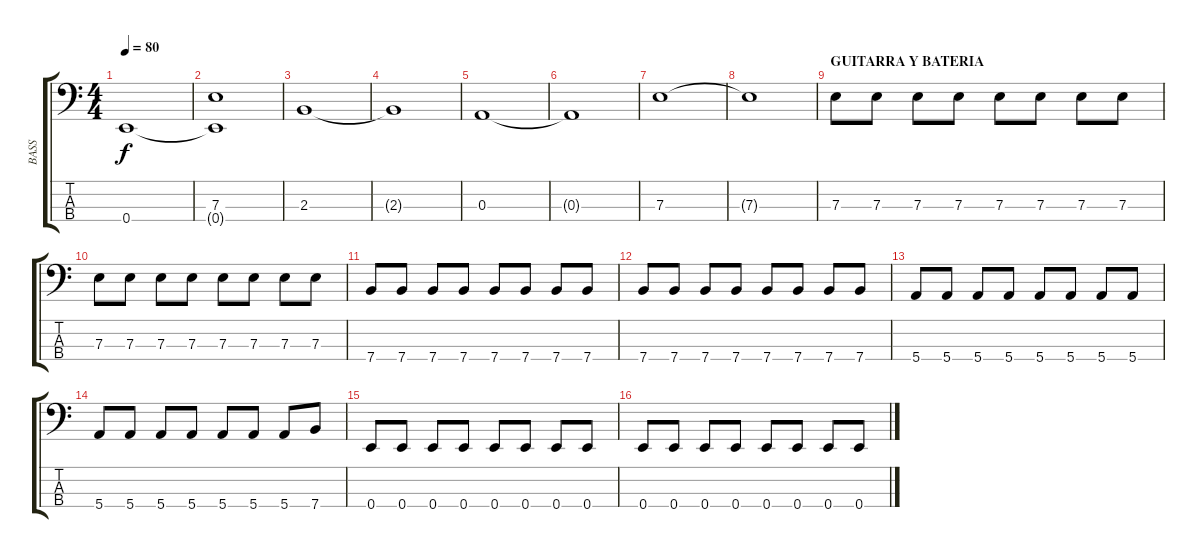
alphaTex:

\track ("BASS" "BASS") {instrument electricbassfinger}
\staff {score tabs}
\tuning (G2 D2 A1 E1) {hide}
\ts (4 4)
\tempo 80
\clef f4
\ks c
0.4.1{dy f volume 16} |
(7.3{t} 0.4{t}).1 |
2.3.1 |
2.3{t}.1 |
0.3.1 |
0.3{t}.1 |
7.3.1 |
7.3{t}.1 |
\section ("" "GUITARRA Y BATERIA")
7.3.8{volume 16} 7.3.8 7.3.8 7.3.8 7.3.8 7.3.8 7.3.8 7.3.8 |
7.3.8 7.3.8 7.3.8 7.3.8 7.3.8 7.3.8 7.3.8 7.3.8 |
7.4.8 7.4.8 7.4.8 7.4.8 7.4.8 7.4.8 7.4.8 7.4.8 |
7.4.8 7.4.8 7.4.8 7.4.8 7.4.8 7.4.8 7.4.8 7.4.8 |
5.4.8 5.4.8 5.4.8 5.4.8 5.4.8 5.4.8 5.4.8 5.4.8 |
5.4.8 5.4.8 5.4.8 5.4.8 5.4.8 5.4.8 5.4.8 7.4.8 |
0.4.8 0.4.8 0.4.8 0.4.8 0.4.8 0.4.8 0.4.8 0.4.8 |
0.4.8 0.4.8 0.4.8 0.4.8 0.4.8 0.4.8 0.4.8 0.4.8
